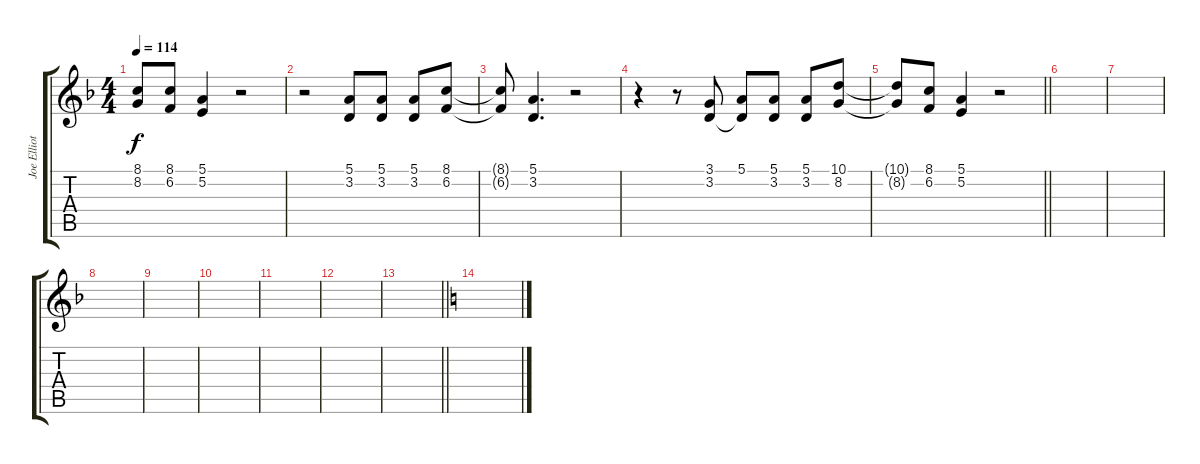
\track ("Joe Elliott" "Joe Elliot") {instrument lead1square}
\staff {score tabs}
\tuning (E4 B3 G3 D3 A2 E2) {hide}
\ts (4 4)
\tempo 114
\clef g2
\ks dminor
(8.1{t} 8.2{t}).8{dy f} (8.1 6.2).8 (5.1 5.2).4 r.2 |
r.2 (5.1 3.2).8 (5.1 3.2).8 (5.1 3.2).8 (8.1 6.2).8 |
(8.1{t} 6.2{t}).8 (5.1 3.2).4{d} r.2 |
r.4 r.8 (3.1 3.2).8 (5.1 3.2{t}).8 (5.1 3.2).8 (5.1 3.2).8 (10.1 8.2).8 |
\barLineRight lightlight
(10.1{t} 8.2{t}).8 (8.1 6.2).8 (5.1 5.2).4 r.2 |
|
|
|
|
|
|
|
\barLineRight lightlight
|
\ks aminor
